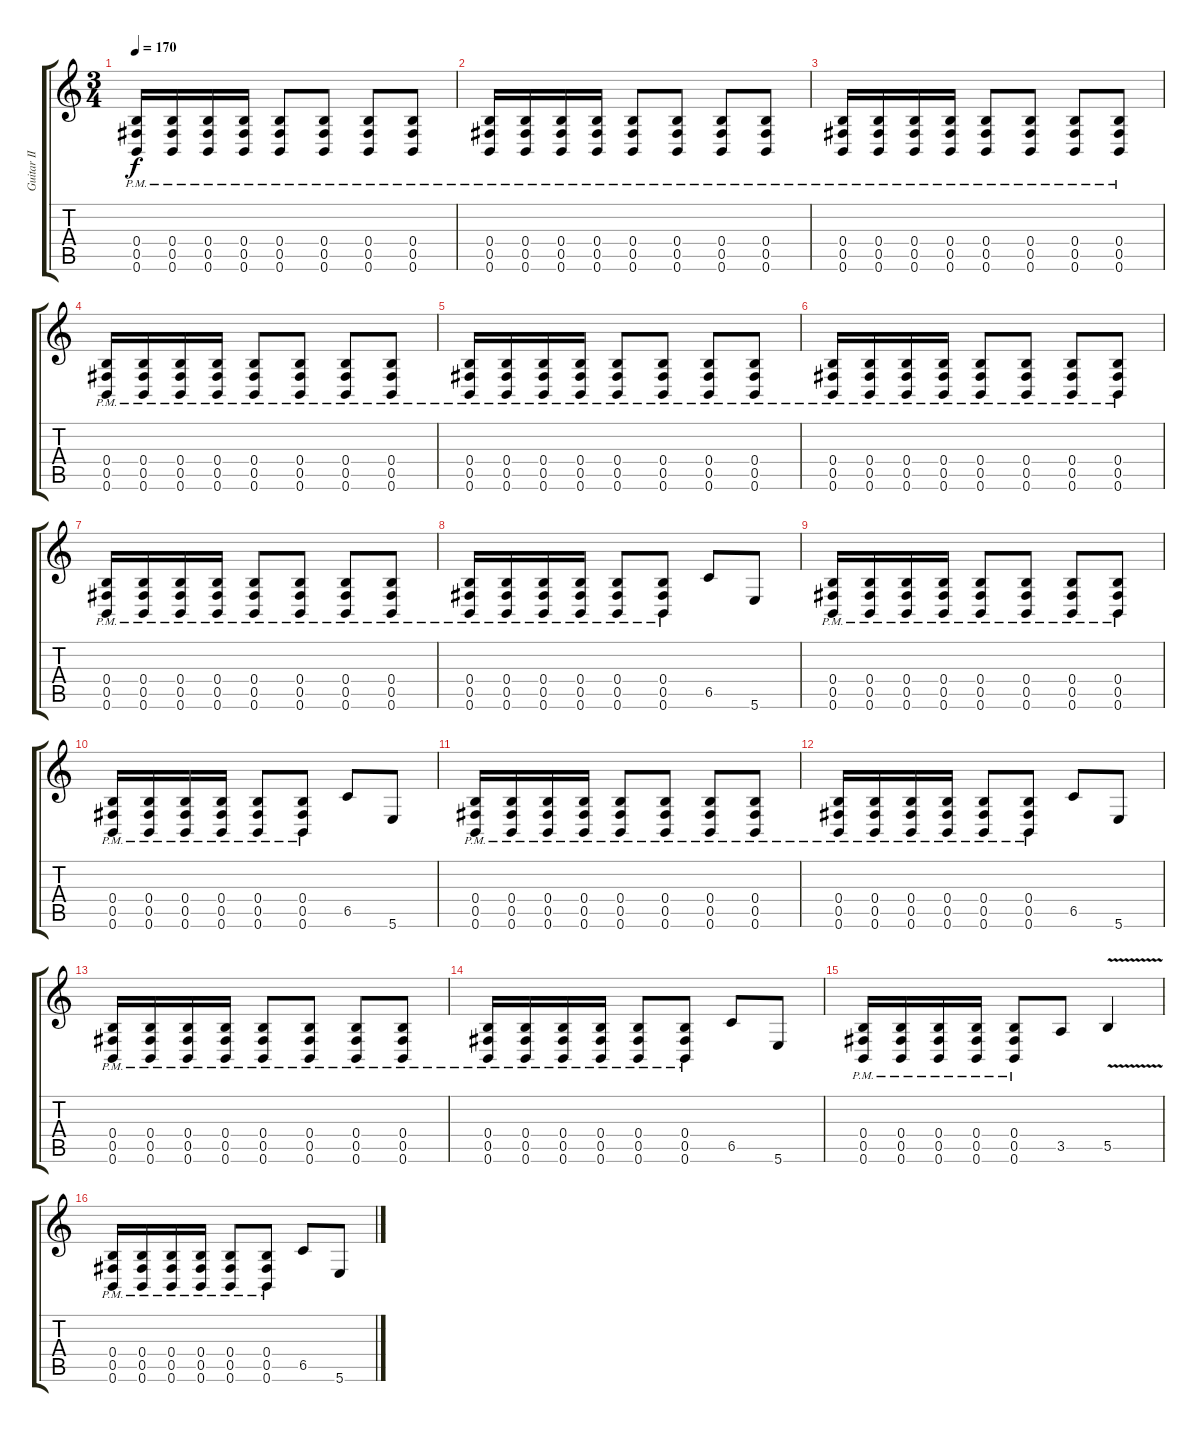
\track ("Guitar II" "Guitar II") {instrument distortionguitar}
\staff {score tabs}
\tuning (Db4 Ab3 E3 B2 Gb2 B1) {hide}
\ts (3 4)
\tempo 170
\clef g2
\ks c
(0.4{pm} 0.5{pm} 0.6{pm}).16{dy f} (0.4{pm} 0.5{pm} 0.6{pm}).16 (0.4{pm} 0.5{pm} 0.6{pm}).16 (0.4{pm} 0.5{pm} 0.6{pm}).16 (0.4{pm} 0.5{pm} 0.6{pm}).8 (0.4{pm} 0.5{pm} 0.6{pm}).8 (0.4{pm} 0.5{pm} 0.6{pm}).8 (0.4{pm} 0.5{pm} 0.6{pm}).8 |
(0.4{pm} 0.5{pm} 0.6{pm}).16 (0.4{pm} 0.5{pm} 0.6{pm}).16 (0.4{pm} 0.5{pm} 0.6{pm}).16 (0.4{pm} 0.5{pm} 0.6{pm}).16 (0.4{pm} 0.5{pm} 0.6{pm}).8 (0.4{pm} 0.5{pm} 0.6{pm}).8 (0.4{pm} 0.5{pm} 0.6{pm}).8 (0.4{pm} 0.5{pm} 0.6{pm}).8 |
(0.4{pm} 0.5{pm} 0.6{pm}).16 (0.4{pm} 0.5{pm} 0.6{pm}).16 (0.4{pm} 0.5{pm} 0.6{pm}).16 (0.4{pm} 0.5{pm} 0.6{pm}).16 (0.4{pm} 0.5{pm} 0.6{pm}).8 (0.4{pm} 0.5{pm} 0.6{pm}).8 (0.4{pm} 0.5{pm} 0.6{pm}).8 (0.4{pm} 0.5{pm} 0.6{pm}).8 |
(0.4{pm} 0.5{pm} 0.6{pm}).16 (0.4{pm} 0.5{pm} 0.6{pm}).16 (0.4{pm} 0.5{pm} 0.6{pm}).16 (0.4{pm} 0.5{pm} 0.6{pm}).16 (0.4{pm} 0.5{pm} 0.6{pm}).8 (0.4{pm} 0.5{pm} 0.6{pm}).8 (0.4{pm} 0.5{pm} 0.6{pm}).8 (0.4{pm} 0.5{pm} 0.6{pm}).8 |
(0.4{pm} 0.5{pm} 0.6{pm}).16 (0.4{pm} 0.5{pm} 0.6{pm}).16 (0.4{pm} 0.5{pm} 0.6{pm}).16 (0.4{pm} 0.5{pm} 0.6{pm}).16 (0.4{pm} 0.5{pm} 0.6{pm}).8 (0.4{pm} 0.5{pm} 0.6{pm}).8 (0.4{pm} 0.5{pm} 0.6{pm}).8 (0.4{pm} 0.5{pm} 0.6{pm}).8 |
(0.4{pm} 0.5{pm} 0.6{pm}).16 (0.4{pm} 0.5{pm} 0.6{pm}).16 (0.4{pm} 0.5{pm} 0.6{pm}).16 (0.4{pm} 0.5{pm} 0.6{pm}).16 (0.4{pm} 0.5{pm} 0.6{pm}).8 (0.4{pm} 0.5{pm} 0.6{pm}).8 (0.4{pm} 0.5{pm} 0.6{pm}).8 (0.4{pm} 0.5{pm} 0.6{pm}).8 |
(0.4{pm} 0.5{pm} 0.6{pm}).16 (0.4{pm} 0.5{pm} 0.6{pm}).16 (0.4{pm} 0.5{pm} 0.6{pm}).16 (0.4{pm} 0.5{pm} 0.6{pm}).16 (0.4{pm} 0.5{pm} 0.6{pm}).8 (0.4{pm} 0.5{pm} 0.6{pm}).8 (0.4{pm} 0.5{pm} 0.6{pm}).8 (0.4{pm} 0.5{pm} 0.6{pm}).8 |
(0.4{pm} 0.5{pm} 0.6{pm}).16 (0.4{pm} 0.5{pm} 0.6{pm}).16 (0.4{pm} 0.5{pm} 0.6{pm}).16 (0.4{pm} 0.5{pm} 0.6{pm}).16 (0.4{pm} 0.5{pm} 0.6{pm}).8 (0.4{pm} 0.5{pm} 0.6{pm}).8 6.5.8 5.6.8 |
(0.4{pm} 0.5{pm} 0.6{pm}).16 (0.4{pm} 0.5{pm} 0.6{pm}).16 (0.4{pm} 0.5{pm} 0.6{pm}).16 (0.4{pm} 0.5{pm} 0.6{pm}).16 (0.4{pm} 0.5{pm} 0.6{pm}).8 (0.4{pm} 0.5{pm} 0.6{pm}).8 (0.4{pm} 0.5{pm} 0.6{pm}).8 (0.4{pm} 0.5{pm} 0.6{pm}).8 |
(0.4{pm} 0.5{pm} 0.6{pm}).16 (0.4{pm} 0.5{pm} 0.6{pm}).16 (0.4{pm} 0.5{pm} 0.6{pm}).16 (0.4{pm} 0.5{pm} 0.6{pm}).16 (0.4{pm} 0.5{pm} 0.6{pm}).8 (0.4{pm} 0.5{pm} 0.6{pm}).8 6.5.8 5.6.8 |
(0.4{pm} 0.5{pm} 0.6{pm}).16 (0.4{pm} 0.5{pm} 0.6{pm}).16 (0.4{pm} 0.5{pm} 0.6{pm}).16 (0.4{pm} 0.5{pm} 0.6{pm}).16 (0.4{pm} 0.5{pm} 0.6{pm}).8 (0.4{pm} 0.5{pm} 0.6{pm}).8 (0.4{pm} 0.5{pm} 0.6{pm}).8 (0.4{pm} 0.5{pm} 0.6{pm}).8 |
(0.4{pm} 0.5{pm} 0.6{pm}).16 (0.4{pm} 0.5{pm} 0.6{pm}).16 (0.4{pm} 0.5{pm} 0.6{pm}).16 (0.4{pm} 0.5{pm} 0.6{pm}).16 (0.4{pm} 0.5{pm} 0.6{pm}).8 (0.4{pm} 0.5{pm} 0.6{pm}).8 6.5.8 5.6.8 |
(0.4{pm} 0.5{pm} 0.6{pm}).16 (0.4{pm} 0.5{pm} 0.6{pm}).16 (0.4{pm} 0.5{pm} 0.6{pm}).16 (0.4{pm} 0.5{pm} 0.6{pm}).16 (0.4{pm} 0.5{pm} 0.6{pm}).8 (0.4{pm} 0.5{pm} 0.6{pm}).8 (0.4{pm} 0.5{pm} 0.6{pm}).8 (0.4{pm} 0.5{pm} 0.6{pm}).8 |
(0.4{pm} 0.5{pm} 0.6{pm}).16 (0.4{pm} 0.5{pm} 0.6{pm}).16 (0.4{pm} 0.5{pm} 0.6{pm}).16 (0.4{pm} 0.5{pm} 0.6{pm}).16 (0.4{pm} 0.5{pm} 0.6{pm}).8 (0.4{pm} 0.5{pm} 0.6{pm}).8 6.5.8 5.6.8 |
(0.4{pm} 0.5{pm} 0.6{pm}).16 (0.4{pm} 0.5{pm} 0.6{pm}).16 (0.4{pm} 0.5{pm} 0.6{pm}).16 (0.4{pm} 0.5{pm} 0.6{pm}).16 (0.4{pm} 0.5{pm} 0.6{pm}).8 3.5.8 5.5{v}.4 |
(0.4{pm} 0.5{pm} 0.6{pm}).16 (0.4{pm} 0.5{pm} 0.6{pm}).16 (0.4{pm} 0.5{pm} 0.6{pm}).16 (0.4{pm} 0.5{pm} 0.6{pm}).16 (0.4{pm} 0.5{pm} 0.6{pm}).8 (0.4{pm} 0.5{pm} 0.6{pm}).8 6.5.8 5.6.8
